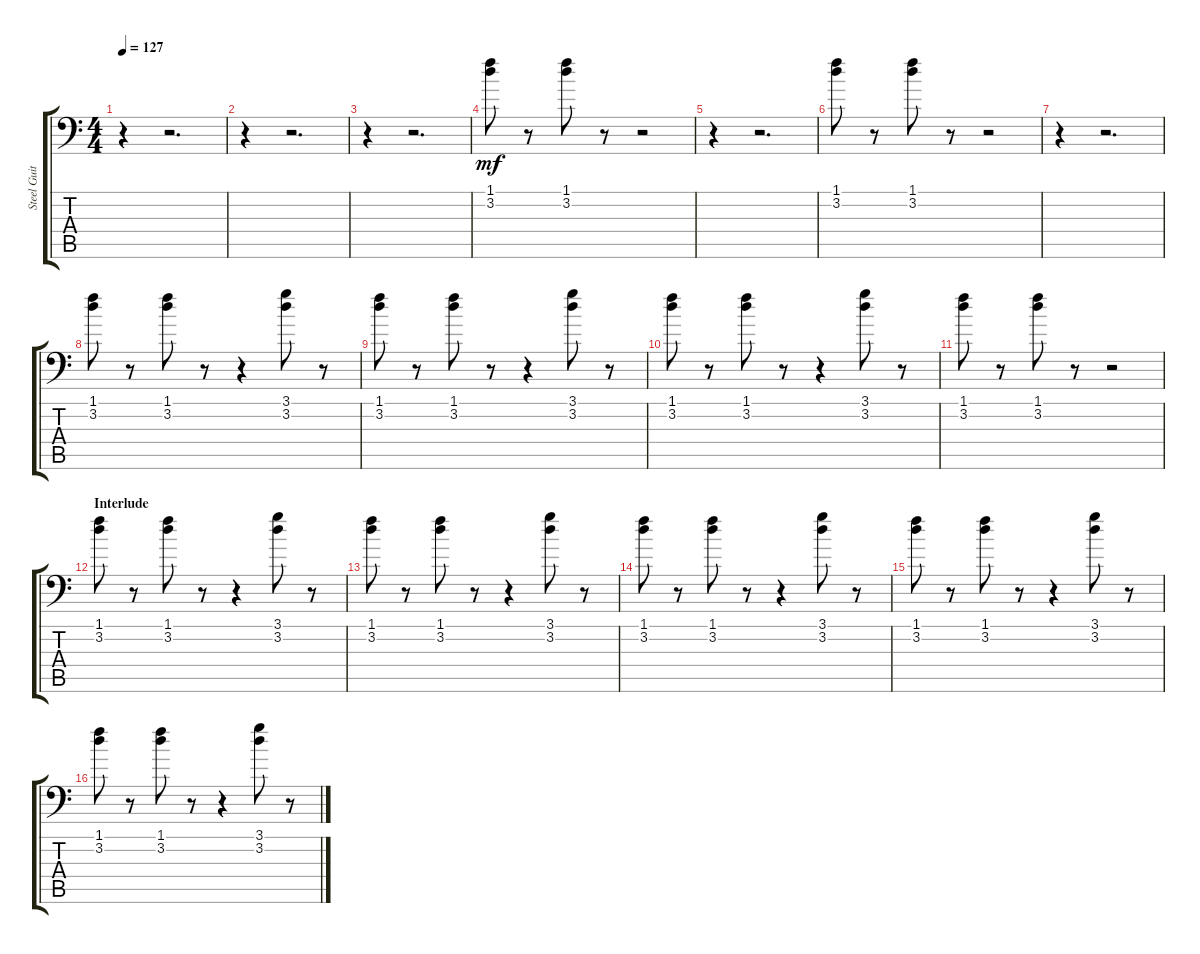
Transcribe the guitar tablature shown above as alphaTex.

\track ("Steel Guitar" "Steel Guit") {instrument acousticbass}
\staff {score tabs}
\tuning (E4 B3 G3 D3 A2 E2) {hide}
\ts (4 4)
\tempo 127
\clef f4
\ks c
r.4{dy mf} r.2{d} |
r.4 r.2{d} |
r.4 r.2{d} |
(1.1 3.2).8 r.8 (1.1 3.2).8 r.8 r.2 |
r.4 r.2{d} |
(1.1 3.2).8 r.8 (1.1 3.2).8 r.8 r.2 |
r.4 r.2{d} |
(1.1 3.2).8 r.8 (1.1 3.2).8 r.8 r.4 (3.1 3.2).8 r.8 |
(1.1 3.2).8 r.8 (1.1 3.2).8 r.8 r.4 (3.1 3.2).8 r.8 |
(1.1 3.2).8 r.8 (1.1 3.2).8 r.8 r.4 (3.1 3.2).8 r.8 |
(1.1 3.2).8 r.8 (1.1 3.2).8 r.8 r.2 |
\section ("" "Interlude")
(1.1 3.2).8 r.8 (1.1 3.2).8 r.8 r.4 (3.1 3.2).8 r.8 |
(1.1 3.2).8 r.8 (1.1 3.2).8 r.8 r.4 (3.1 3.2).8 r.8 |
(1.1 3.2).8 r.8 (1.1 3.2).8 r.8 r.4 (3.1 3.2).8 r.8 |
(1.1 3.2).8 r.8 (1.1 3.2).8 r.8 r.4 (3.1 3.2).8 r.8 |
(1.1 3.2).8 r.8 (1.1 3.2).8 r.8 r.4 (3.1 3.2).8 r.8
